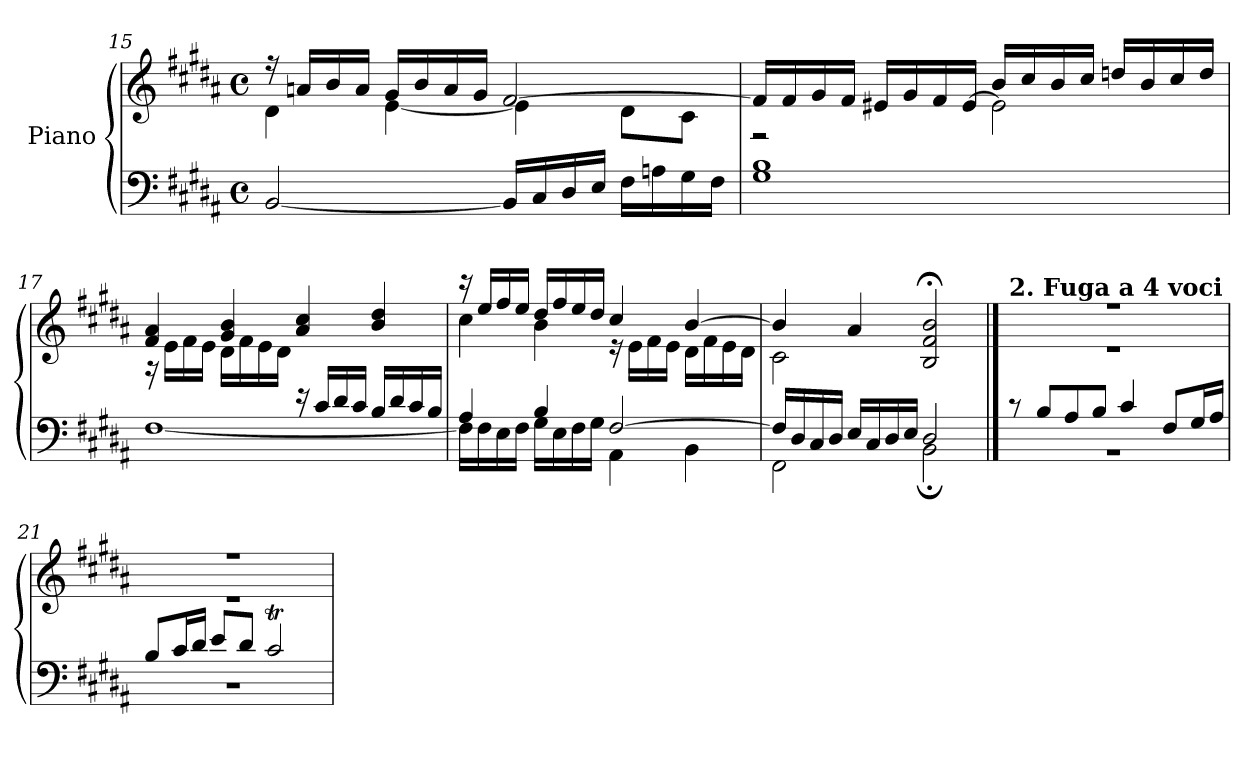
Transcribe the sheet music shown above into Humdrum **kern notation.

**kern	**kern
*part1	*part1
*staff2	*staff1
*I"Piano	*
*clefF4	*clefG2
*k[f#c#g#d#a#]	*k[f#c#g#d#a#]
*B:	*B:
*M4/4	*M4/4
*met(c)	*met(c)
=15	=15
*	*^
[2BB	16r	4d#\
.	16anLL	.
.	16b	.
.	16aJJ	.
.	16g#LL	[4e\
.	16b	.
.	16a	.
.	16g#JJ	.
16BBLL]	[2f#/	4e\]
16C#	.	.
16D#	.	.
16EJJ	.	.
16F#LL	.	8d#\L
16An	.	.
16G#	.	8c#\J
16F#JJ	.	.
!!LO:LB:g=z	!!
=16	=16	=16
*^	*	*
1ryy	1G#\ 1B\	16f#LL]	2r
.	.	16f#	.
.	.	16g#	.
.	.	16f#JJ	.
.	.	16e#XLL	.
.	.	16g#	.
.	.	16f#	.
.	.	[16e#JJ	.
.	.	2e#\]	16b/LL
.	.	.	16cc#/
.	.	.	16b/
.	.	.	16cc#/JJ
.	.	.	16ddn/LL
.	.	.	16b/
.	.	.	16cc#/
.	.	.	16dd/JJ
=17	=17	=17	=17
2ryy	[1F#\	4f#/ 4a#/	16r
.	.	.	16e\LL
.	.	.	16f#\
.	.	.	16e\JJ
.	.	4g#/ 4b/	16d#\LL
.	.	.	16f#\
.	.	.	16e\
.	.	.	16d#\JJ
16r	.	4a#/ 4cc#/	2ryy
16c#/LL	.	.	.
16d#/	.	.	.
16c#/JJ	.	.	.
16B/LL	.	4b/ 4dd#/	.
16d#/	.	.	.
16c#/	.	.	.
16B/JJ	.	.	.
=18	=18	=18	=18
4A#/	16F#LL]	16r	4cc#\
.	16F#	16eeLL	.
.	16E	16ff#	.
.	16F#JJ	16eeJJ	.
4B/	16G#LL	16dd#LL	4b\
.	16E	16ff#	.
.	16F#	16ee	.
.	16G#JJ	16dd#JJ	.
[2F#/	4AA#\	4cc#/	16r
.	.	.	16e\LL
.	.	.	16f#\
.	.	.	16e\JJ
.	4BB\	[4b/	16d#LL
.	.	.	16f#
.	.	.	16e
.	.	.	16d#JJ
=19	=19	=19	=19
16F#LL]	2FF#\	4b/]	2c#\
16D#	.	.	.
16C#	.	.	.
16D#JJ	.	.	.
16E/LL	.	4a#/	.
16C#/	.	.	.
16D#/	.	.	.
16E/JJ	.	.	.
2D#/	2BB;\	2B/;< 2f#/;< 2b/;<	2ryy
!!LO:LB:g=z	!!
==20	==20	==20	==20
!	!	!LO:TX:a:B:t=2. Fuga a 4 voci	!
8r	1r	1r	1r
8B/L	.	.	.
8A#/	.	.	.
8B/J	.	.	.
4c#/	.	.	.
8F#L	.	.	.
16G#/L	.	.	.
16A#/JJ	.	.	.
=21	=21	=21	=21
8B/L	1r	1r	1r
16c#/L	.	.	.
16d#/JJ	.	.	.
8e/L	.	.	.
8d#/J	.	.	.
2c#T/	.	.	.
*v	*v	*	*
*	*v	*v
=	=
*-	*-
